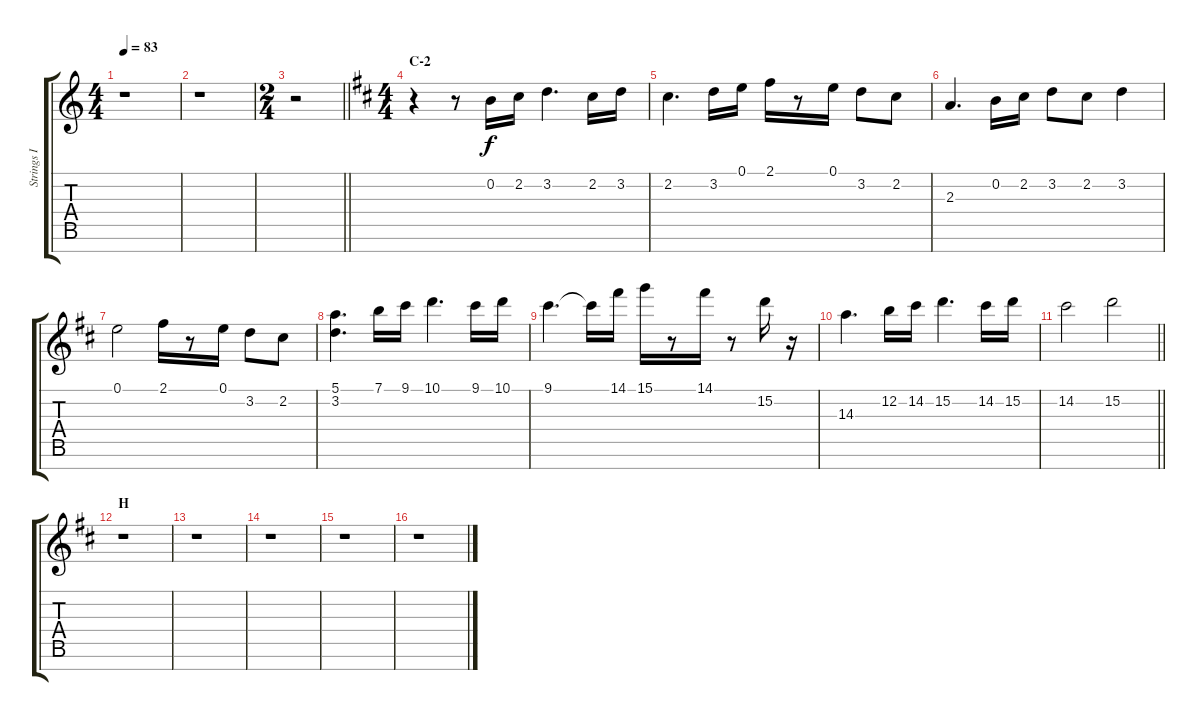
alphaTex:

\track ("Strings I" "Strings I") {instrument stringensemble1}
\staff {score tabs}
\tuning (E5 B4 G4 D4 A3 E3 B2) {hide}
\ts (4 4)
\tempo 83
\clef g2
\ks c
r.1{dy f} |
r.1 |
\ts (2 4)
\barLineRight lightlight
r.2 |
\ts (4 4)
\section ("" "C-2")
\ks d
r.4 r.8 0.2.16 2.2.16 3.2.4{d} 2.2.16 3.2.16 |
2.2.4{d} 3.2.16 0.1.16 2.1.16 r.8 0.1.16 3.2.8 2.2.8 |
2.3.4{d} 0.2.16 2.2.16 3.2.8 2.2.8 3.2.4 |
0.1.2 2.1.16 r.8 0.1.16 3.2.8 2.2.8 |
(5.1 3.2).4{d} 7.1.16 9.1.16 10.1.4{d} 9.1.16 10.1.16 |
9.1.4{d} 9.1{t}.16 14.1.16 15.1.16 r.8 14.1.16 r.8 15.2.16 r.16 |
14.3.4{d} 12.2.16 14.2.16 15.2.4{d} 14.2.16 15.2.16 |
\barLineRight lightlight
14.2.2 15.2.2 |
\section ("" "H")
r.1 |
r.1 |
r.1 |
r.1 |
r.1
